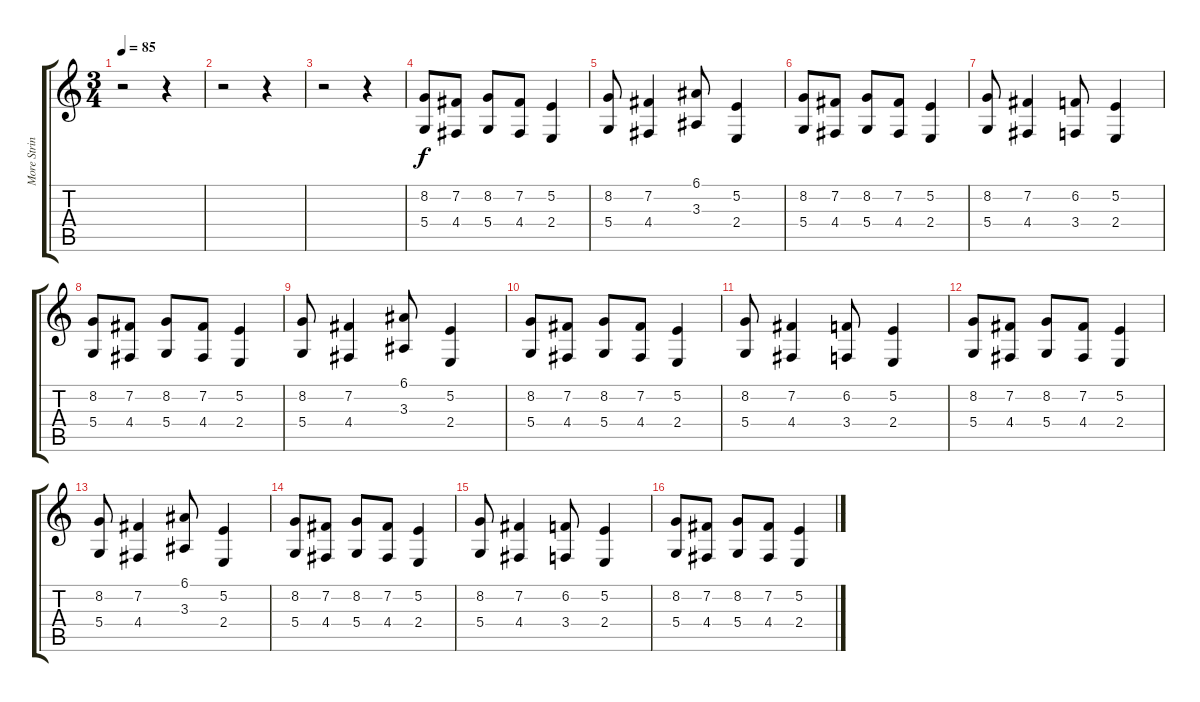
\track ("More Strings" "More Strin") {instrument stringensemble1}
\staff {score tabs}
\tuning (E4 B3 G3 D3 A2 E2) {hide}
\ts (3 4)
\tempo 85
\clef g2
\ks c
r.2{dy f} r.4 |
r.2 r.4 |
r.2 r.4 |
(8.2 5.4).8 (7.2 4.4).8 (8.2 5.4).8 (7.2 4.4).8 (5.2 2.4).4 |
(8.2 5.4).8 (7.2 4.4).4 (6.1 3.3).8 (5.2 2.4).4 |
(8.2 5.4).8 (7.2 4.4).8 (8.2 5.4).8 (7.2 4.4).8 (5.2 2.4).4 |
(8.2 5.4).8 (7.2 4.4).4 (6.2 3.4).8 (5.2 2.4).4 |
(8.2 5.4).8 (7.2 4.4).8 (8.2 5.4).8 (7.2 4.4).8 (5.2 2.4).4 |
(8.2 5.4).8 (7.2 4.4).4 (6.1 3.3).8 (5.2 2.4).4 |
(8.2 5.4).8 (7.2 4.4).8 (8.2 5.4).8 (7.2 4.4).8 (5.2 2.4).4 |
(8.2 5.4).8 (7.2 4.4).4 (6.2 3.4).8 (5.2 2.4).4 |
(8.2 5.4).8 (7.2 4.4).8 (8.2 5.4).8 (7.2 4.4).8 (5.2 2.4).4 |
(8.2 5.4).8 (7.2 4.4).4 (6.1 3.3).8 (5.2 2.4).4 |
(8.2 5.4).8 (7.2 4.4).8 (8.2 5.4).8 (7.2 4.4).8 (5.2 2.4).4 |
(8.2 5.4).8 (7.2 4.4).4 (6.2 3.4).8 (5.2 2.4).4 |
(8.2 5.4).8 (7.2 4.4).8 (8.2 5.4).8 (7.2 4.4).8 (5.2 2.4).4
